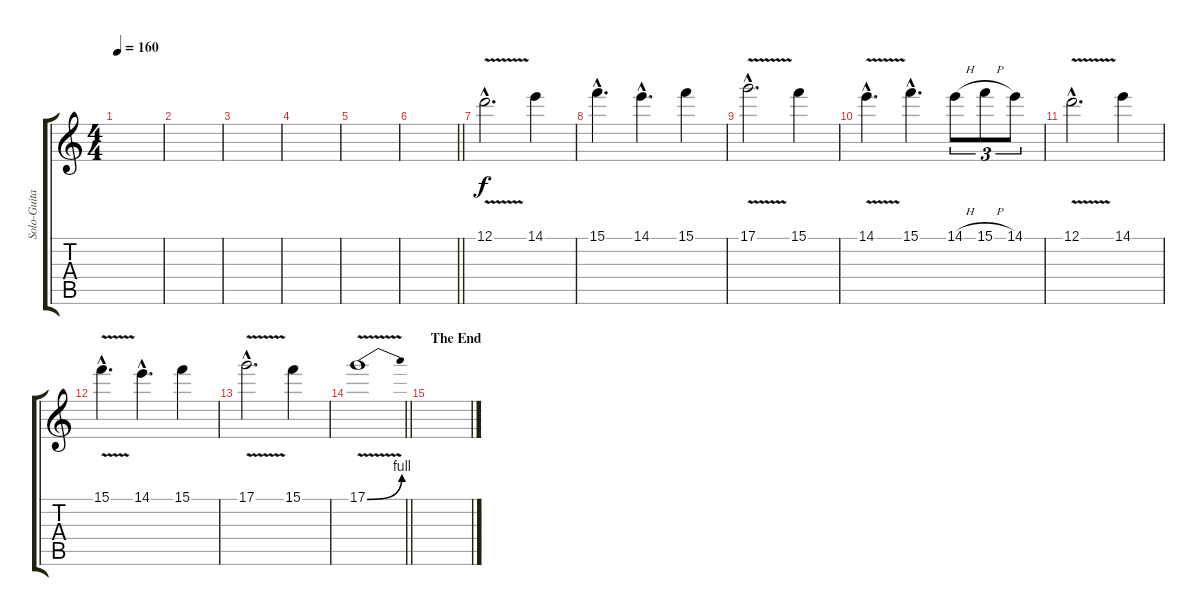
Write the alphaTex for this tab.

\track ("Solo-Guitar" "Solo-Guita") {instrument distortionguitar}
\staff {score tabs}
\tuning (D4 A3 F3 C3 G2 D2) {hide}
\ts (4 4)
\tempo 160
\clef g2
\ks c
|
|
|
|
|
\barLineRight lightlight
|
12.1{v hac}.2{d} 14.1.4 |
15.1{hac}.4{d} 14.1{hac}.4{d} 15.1.4 |
17.1{v hac}.2{d} 15.1.4 |
14.1{v hac}.4{d} 15.1{hac}.4{d} 14.1{h}.8{tu (3 2)} 15.1{h}.8{tu (3 2)} 14.1.8{tu (3 2)} |
12.1{v hac}.2{d} 14.1.4 |
15.1{v hac}.4{d} 14.1{hac}.4{d} 15.1.4 |
17.1{v hac}.2{d} 15.1.4 |
\barLineRight lightlight
17.1{be (bend 0 0 60 4) v}.1 |
\section ("" "The End")
